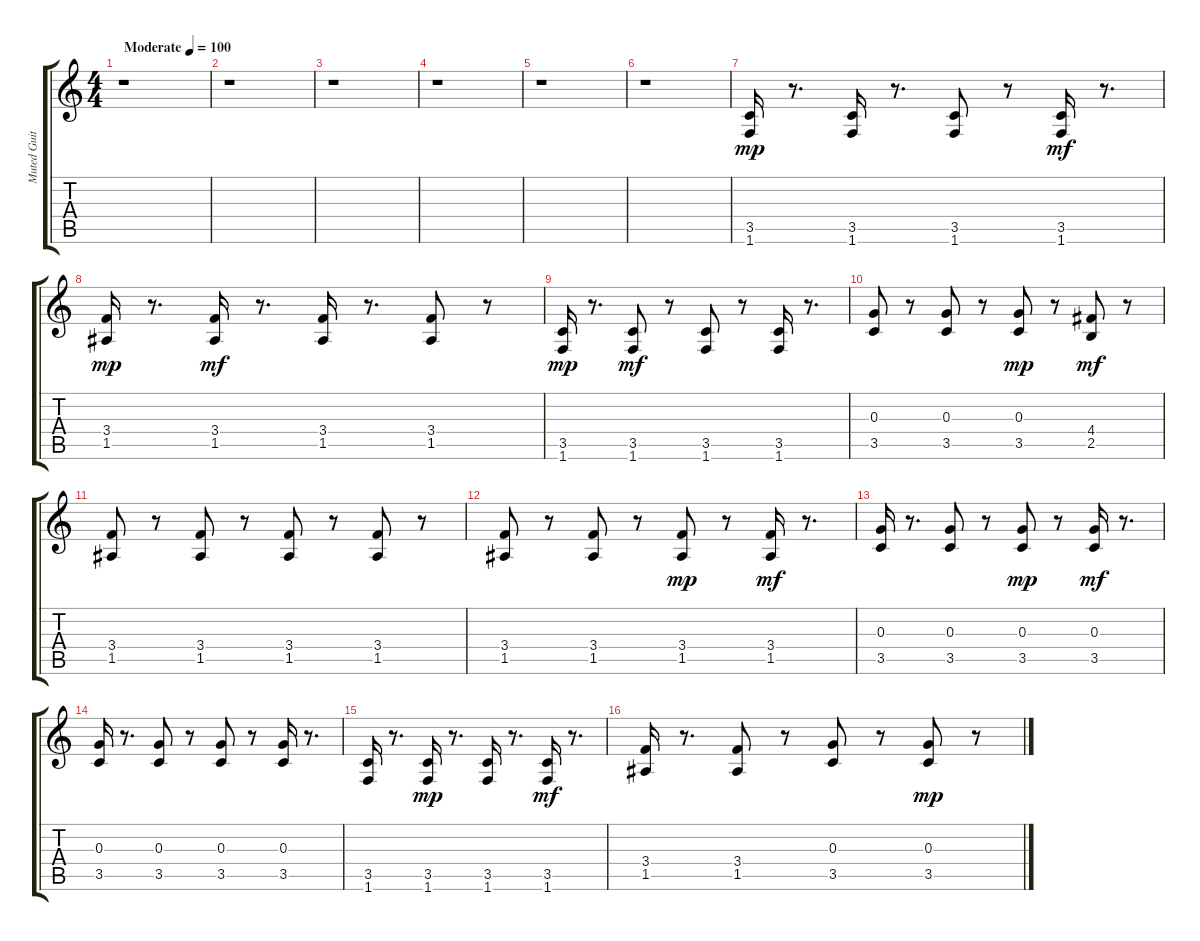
\track ("Muted Guitar" "Muted Guit") {instrument electricguitarmuted}
\staff {score tabs}
\tuning (E4 B3 G3 D3 A2 E2) {hide}
\ts (4 4)
\tempo (100 "Moderate")
\clef g2
\ks c
r.1{dy mp instrument electricguitarmuted} |
r.1 |
r.1 |
r.1 |
r.1 |
r.1 |
(3.5 1.6).16 r.8{d} (3.5 1.6).16 r.8{d} (3.5 1.6).8 r.8 (3.5 1.6).16{dy mf} r.8{d} |
(3.4 1.5).16{dy mp} r.8{d} (3.4 1.5).16{dy mf} r.8{d} (3.4 1.5).16 r.8{d} (3.4 1.5).8 r.8 |
(3.5 1.6).16{dy mp} r.8{d} (3.5 1.6).8{dy mf} r.8 (3.5 1.6).8 r.8 (3.5 1.6).16 r.8{d} |
(0.3 3.5).8 r.8 (0.3 3.5).8 r.8 (0.3 3.5).8{dy mp} r.8 (4.4 2.5).8{dy mf} r.8 |
(3.4 1.5).8 r.8 (3.4 1.5).8 r.8 (3.4 1.5).8 r.8 (3.4 1.5).8 r.8 |
(3.4 1.5).8 r.8 (3.4 1.5).8 r.8 (3.4 1.5).8{dy mp} r.8 (3.4 1.5).16{dy mf} r.8{d} |
(0.3 3.5).16 r.8{d} (0.3 3.5).8 r.8 (0.3 3.5).8{dy mp} r.8 (0.3 3.5).16{dy mf} r.8{d} |
(0.3 3.5).16 r.8{d} (0.3 3.5).8 r.8 (0.3 3.5).8 r.8 (0.3 3.5).16 r.8{d} |
(3.5 1.6).16 r.8{d} (3.5 1.6).16{dy mp} r.8{d} (3.5 1.6).16 r.8{d} (3.5 1.6).16{dy mf} r.8{d} |
(3.4 1.5).16 r.8{d} (3.4 1.5).8 r.8 (0.3 3.5).8 r.8 (0.3 3.5).8{dy mp} r.8
